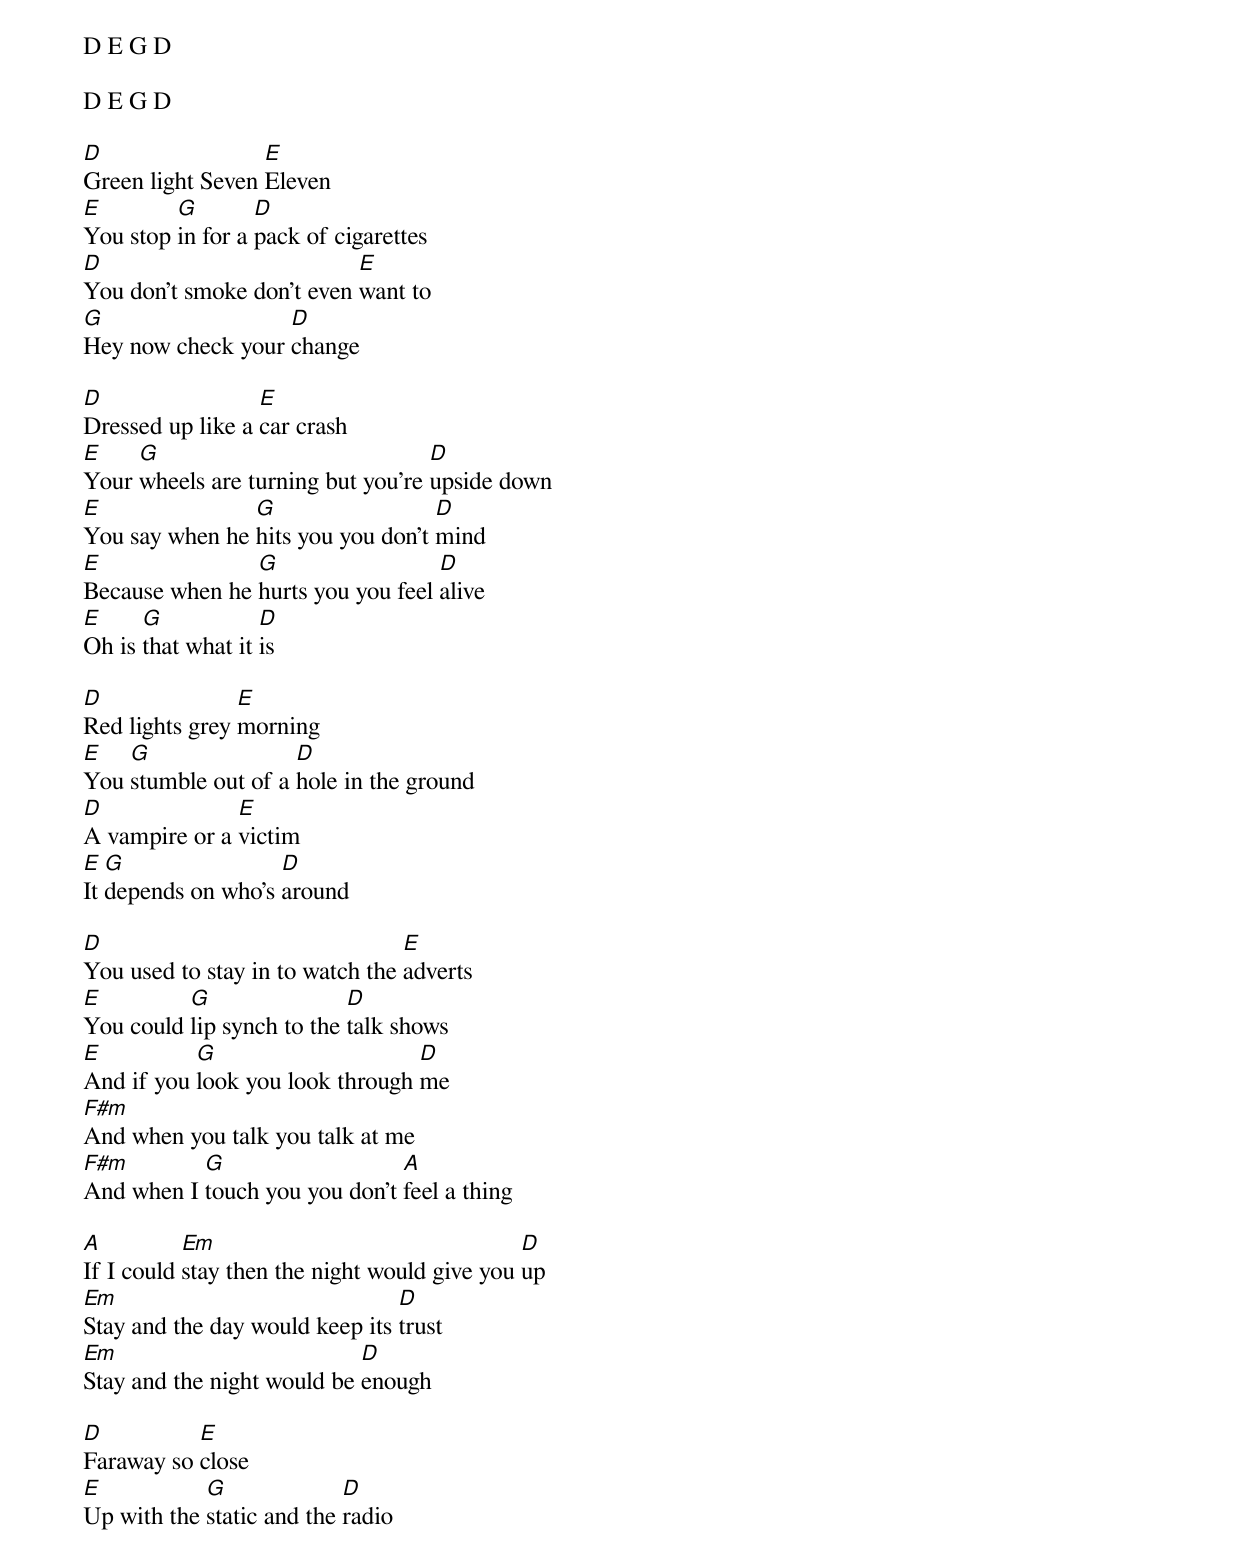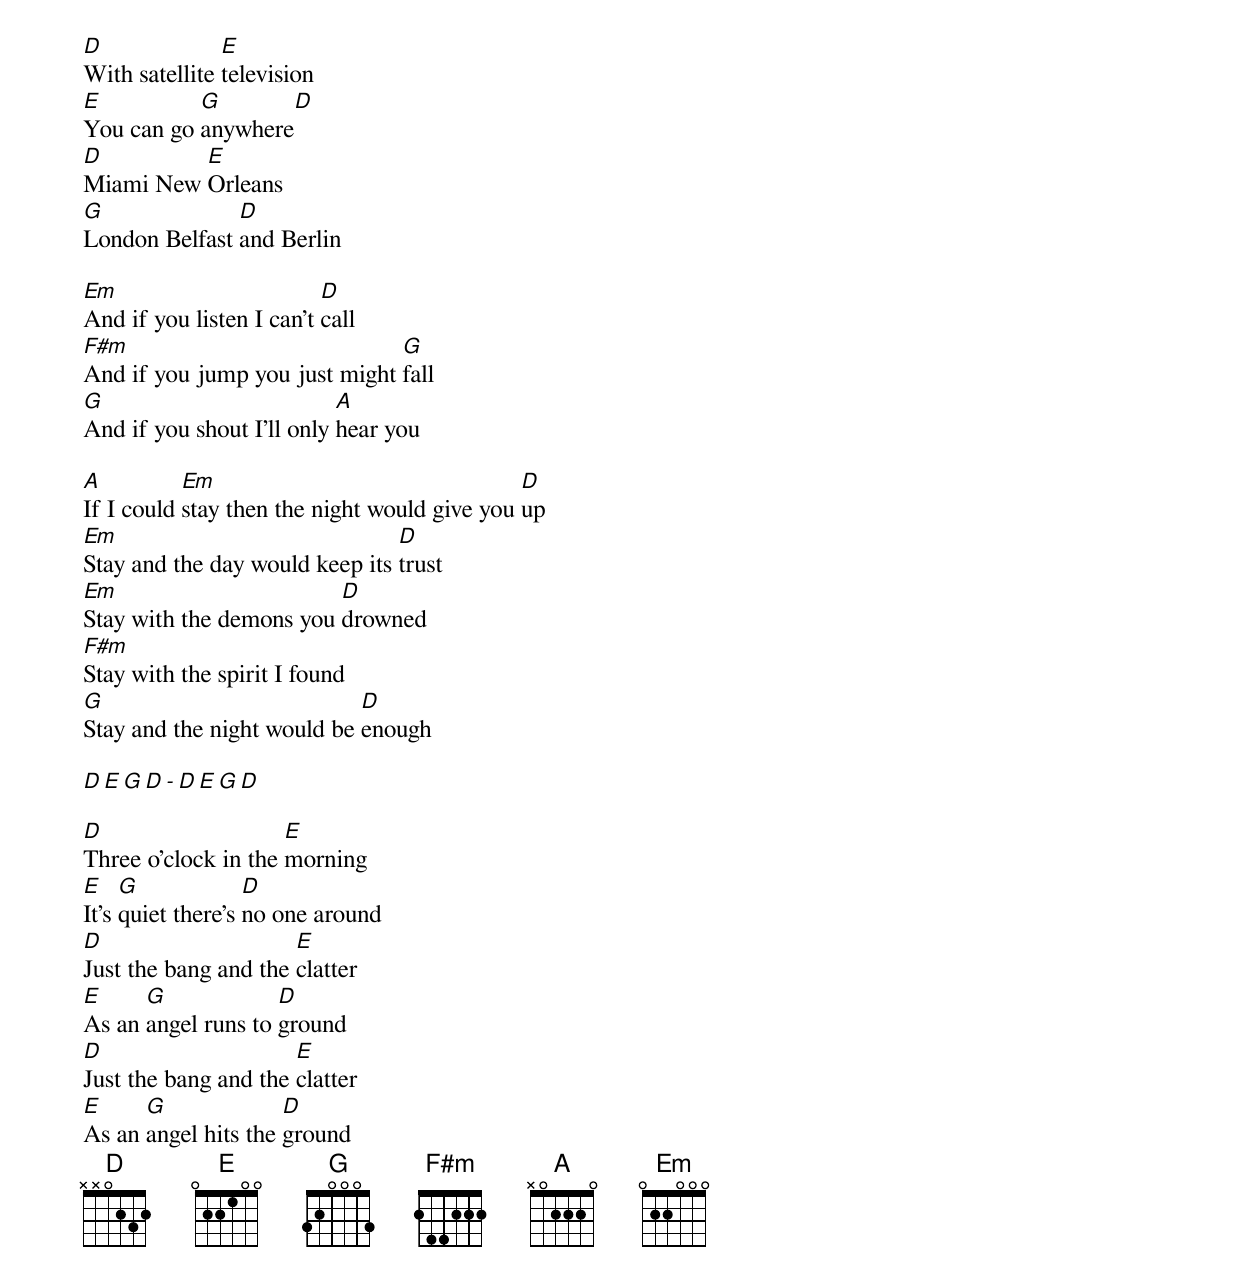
D E G D

D E G D

D                 E
Green light Seven Eleven
E        G        D
You stop in for a pack of cigarettes
D                          E
You don't smoke don't even want to
G                  D
Hey now check your change

D                 E
Dressed up like a car crash
E    G                             D
Your wheels are turning but you're upside down
E               G                  D
You say when he hits you you don't mind
E               G                  D
Because when he hurts you you feel alive
E     G            D
Oh is that what it is

D               E
Red lights grey morning
E   G                D
You stumble out of a hole in the ground
D              E
A vampire or a victim
E  G                D
It depends on who's around

D                                E
You used to stay in to watch the adverts
E         G                D
You could lip synch to the talk shows
E          G                     D
And if you look you look through me
F#m
And when you talk you talk at me
F#m        G                   A
And when I touch you you don't feel a thing

A          Em                                 D
If I could stay then the night would give you up
Em                              D
Stay and the day would keep its trust
Em                          D
Stay and the night would be enough

D          E
Faraway so close
E           G              D
Up with the static and the radio
D              E
With satellite television
E          G       D
You can go anywhere
D         E
Miami New Orleans
G              D
London Belfast and Berlin

Em                        D
And if you listen I can't call
F#m                            G
And if you jump you just might fall
G                          A
And if you shout I'll only hear you

A          Em                                 D
If I could stay then the night would give you up
Em                              D
Stay and the day would keep its trust
Em                       D
Stay with the demons you drowned
F#m
Stay with the spirit I found
G                           D
Stay and the night would be enough

D E G D - D E G D

D                    E
Three o'clock in the morning
E    G             D
It's quiet there's no one around
D                     E
Just the bang and the clatter
E     G             D
As an angel runs to ground
D                     E
Just the bang and the clatter
E     G              D
As an angel hits the ground
